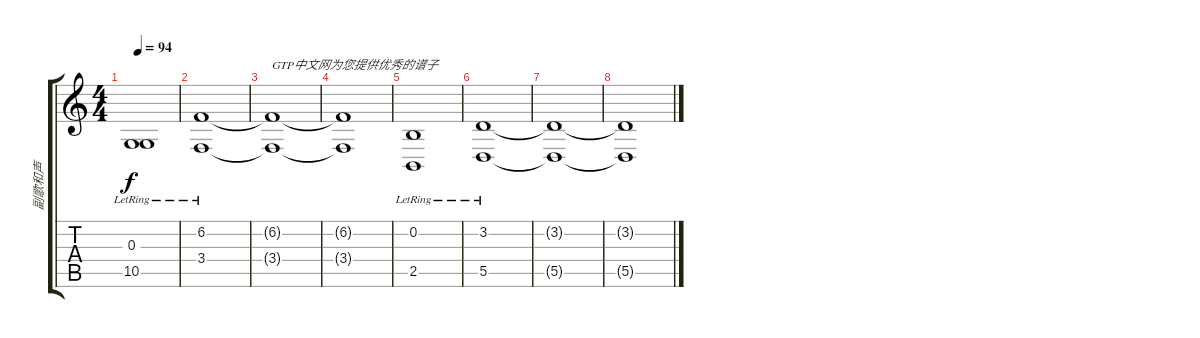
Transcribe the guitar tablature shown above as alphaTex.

\track ("副歌和声" "副歌和声") {instrument stringensemble2}
\staff {score tabs}
\tuning (E4 B3 G3 D3 A2 E2) {hide}
\ts (4 4)
\tempo 94
\clef g2
\ks c
(0.3{lr} 10.5{lr}).1{dy f} |
(6.2{lr} 3.4{lr}).1 |
(6.2{t} 3.4{t}).1{txt "GTP中文网为您提供优秀的谱子"} |
(6.2{t} 3.4{t}).1 |
(0.2{lr} 2.5{lr}).1 |
(3.2{lr} 5.5{lr}).1 |
(3.2{t} 5.5{t}).1 |
(3.2{t} 5.5{t}).1
